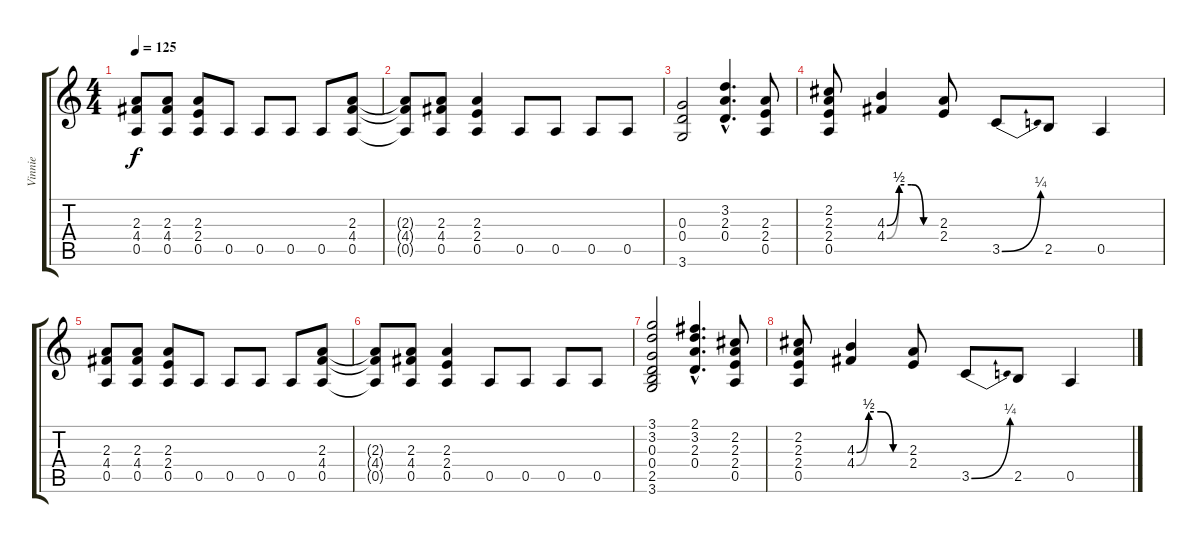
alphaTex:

\track ("Vinnie" "Vinnie") {instrument overdrivenguitar}
\staff {score tabs}
\tuning (E4 B3 G3 D3 A2 E2) {hide}
\ts (4 4)
\tempo 125
\clef g2
\ks c
(2.3 4.4 0.5).8{dy f} (2.3 4.4 0.5).8 (2.3 2.4 0.5).8 0.5.8 0.5.8 0.5.8 0.5.8 (2.3 4.4 0.5).8 |
(2.3{t} 4.4{t} 0.5{t}).8 (2.3 4.4 0.5).8 (2.3 2.4 0.5).4 0.5.8 0.5.8 0.5.8 0.5.8 |
(0.3 0.4 3.6).2 (3.2{hac} 2.3{hac} 0.4{hac}).4{d} (2.3 2.4 0.5).8 |
(2.2 2.3 2.4 0.5).8 (4.3{be (custom 0 0 15 2 30 2 45 0 60 0)} 4.4{be (custom 0 0 15 2 30 2 45 0 60 0)}).4 (2.3 2.4).8 3.5{be (bend 0 0 60 1)}.8 2.5.8 0.5.4 |
(2.3 4.4 0.5).8 (2.3 4.4 0.5).8 (2.3 2.4 0.5).8 0.5.8 0.5.8 0.5.8 0.5.8 (2.3 4.4 0.5).8 |
(2.3{t} 4.4{t} 0.5{t}).8 (2.3 4.4 0.5).8 (2.3 2.4 0.5).4 0.5.8 0.5.8 0.5.8 0.5.8 |
(3.1 3.2 0.3 0.4 2.5 3.6).2 (2.1{hac} 3.2{hac} 2.3{hac} 0.4{hac}).4{d} (2.2 2.3 2.4 0.5).8 |
(2.2 2.3 2.4 0.5).8 (4.3{be (custom 0 0 15 2 30 2 45 0 60 0)} 4.4{be (custom 0 0 15 2 30 2 45 0 60 0)}).4 (2.3 2.4).8 3.5{be (bend 0 0 60 1)}.8 2.5.8 0.5.4
